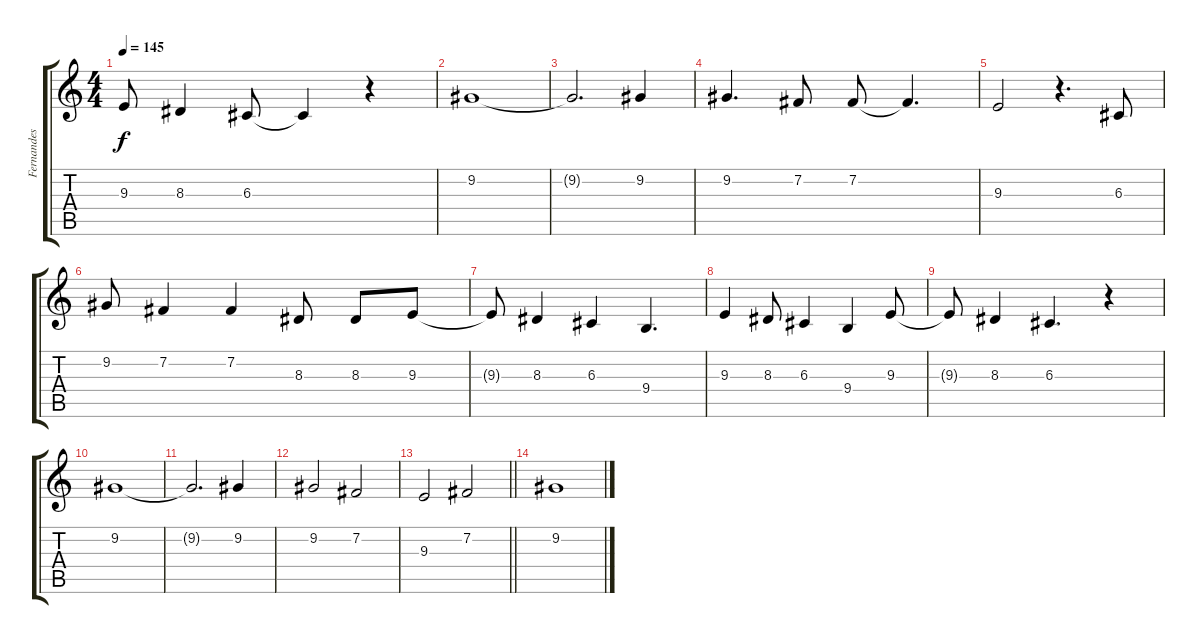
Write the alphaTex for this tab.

\track ("Fernandes" "Fernandes") {instrument trombone}
\staff {score tabs}
\tuning (E4 B3 G3 D3 A2 E2) {hide}
\ts (4 4)
\tempo 145
\clef g2
\ks c
9.3{t}.8{dy f} 8.3.4 6.3.8 6.3{t}.4 r.4 |
9.2.1 |
9.2{t}.2{d} 9.2.4 |
9.2.4{d} 7.2.8 7.2.8 7.2{t}.4{d} |
9.3.2 r.4{d} 6.3.8 |
9.2.8 7.2.4 7.2.4 8.3.8 8.3.8 9.3.8 |
9.3{t}.8 8.3.4 6.3.4 9.4.4{d} |
9.3.4 8.3.8 6.3.4 9.4.4 9.3.8 |
9.3{t}.8 8.3.4 6.3.4{d} r.4 |
9.2.1 |
9.2{t}.2{d} 9.2.4 |
9.2.2 7.2.2 |
\barLineRight lightlight
9.3.2 7.2.2 |
9.2.1
